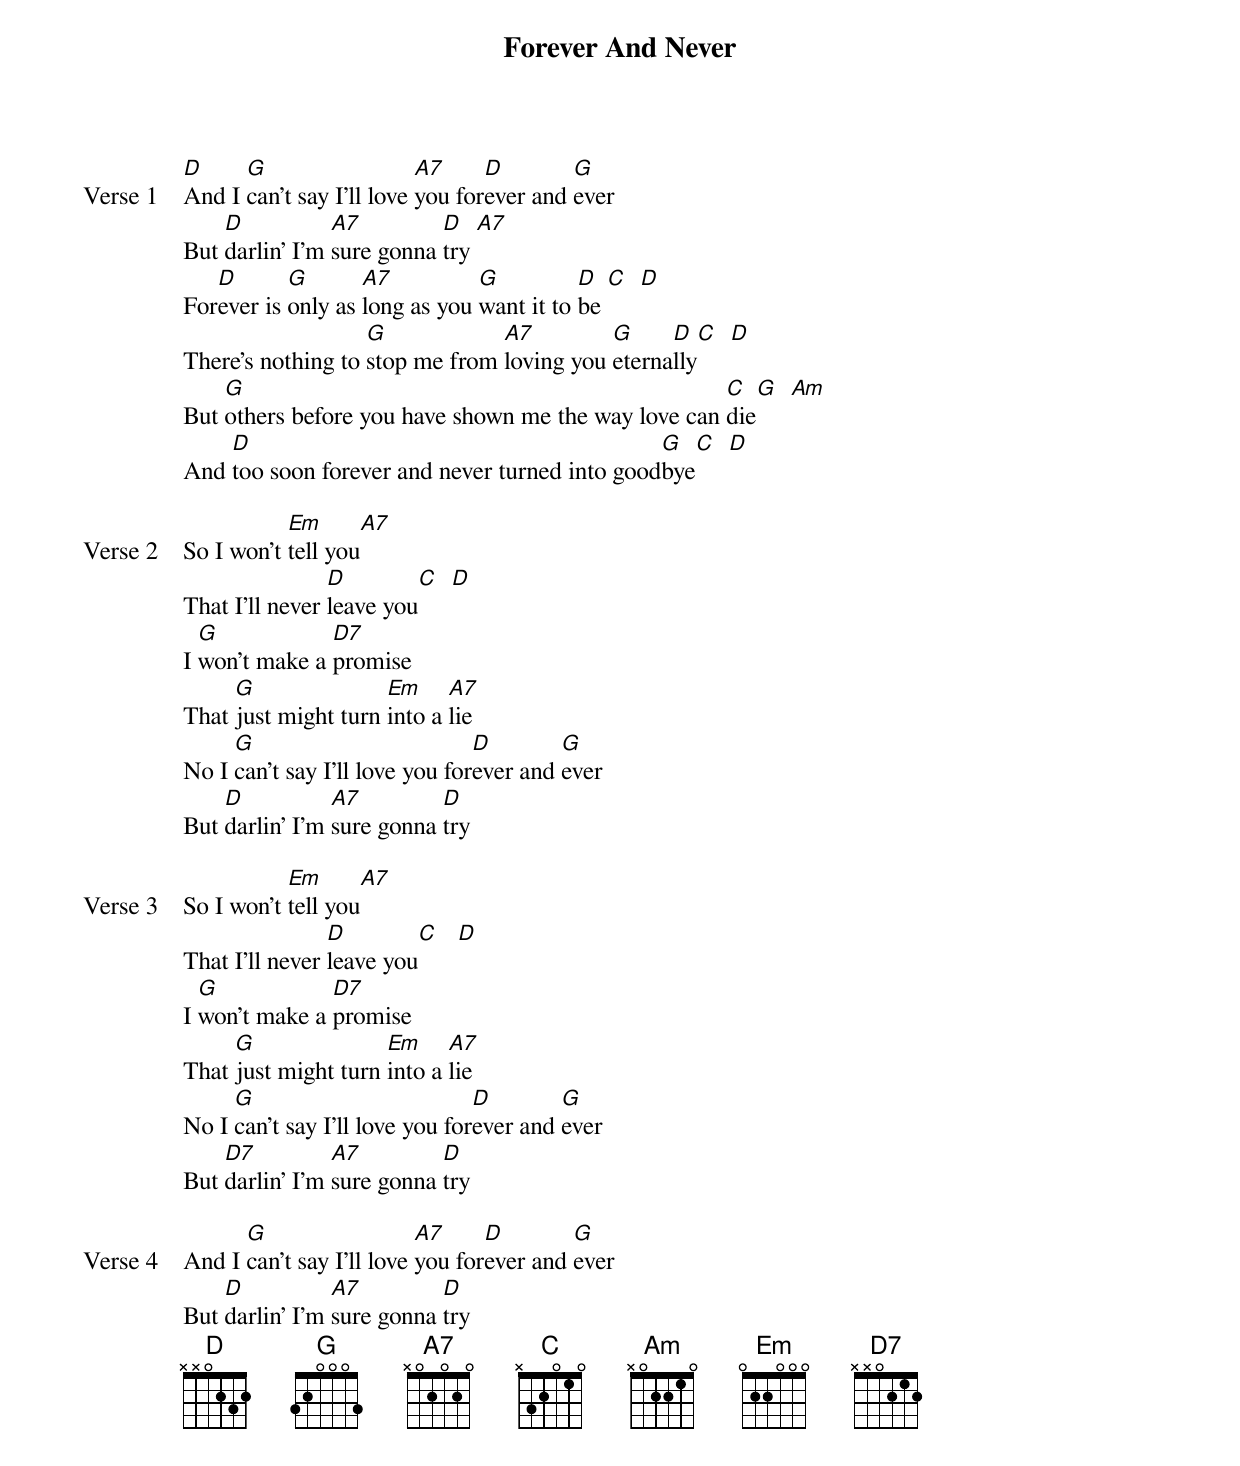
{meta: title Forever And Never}
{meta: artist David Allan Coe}
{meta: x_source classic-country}
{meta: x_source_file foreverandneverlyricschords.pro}
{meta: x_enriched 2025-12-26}

{start_of_verse: Verse 1}
[D]And I [G]can't say I'll love [A7]you for[D]ever and [G]ever
But [D]darlin' I'm [A7]sure gonna [D]try [A7]
For[D]ever is [G]only as [A7]long as you [G]want it to [D]be [C]  [D]
There's nothing to [G]stop me from [A7]loving you [G]eterna[D]lly[C]  [D]
But [G]others before you have shown me the way love can [C]die[G]  [Am]
And [D]too soon forever and never turned into good[G]bye[C]  [D]
{end_of_verse}

{start_of_verse: Verse 2}
So I won't [Em]tell you[A7]
That I'll never [D]leave you[C]  [D]
I [G]won't make a [D7]promise
That [G]just might turn [Em]into a [A7]lie
No I [G]can't say I'll love you for[D]ever and [G]ever
But [D]darlin' I'm [A7]sure gonna [D]try
{end_of_verse}

{start_of_verse: Verse 3}
So I won't [Em]tell you[A7]
That I'll never [D]leave you[C]   [D]
I [G]won't make a [D7]promise
That [G]just might turn [Em]into a [A7]lie
No I [G]can't say I'll love you for[D]ever and [G]ever
But [D7]darlin' I'm [A7]sure gonna [D]try
{end_of_verse}

{start_of_verse: Verse 4}
And I [G]can't say I'll love [A7]you for[D]ever and [G]ever
But [D]darlin' I'm [A7]sure gonna [D]try
{end_of_verse}
